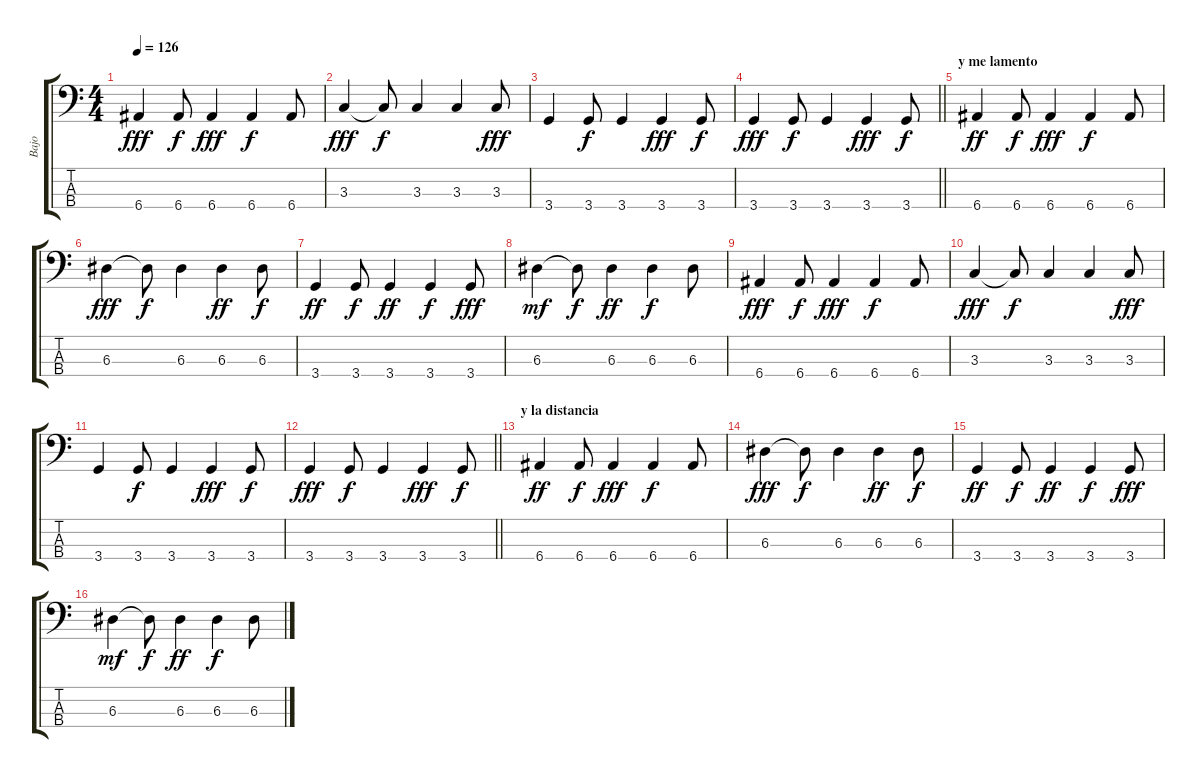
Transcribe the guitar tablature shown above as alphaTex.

\track ("Bajo" "Bajo") {instrument electricbassfinger}
\staff {score tabs}
\tuning (G2 D2 A1 E1) {hide}
\ts (4 4)
\tempo 126
\clef f4
\ks c
6.4.4{dy fff} 6.4.8{dy f} 6.4.4{dy fff} 6.4.4{dy f} 6.4.8 |
3.3.4{dy fff} 3.3{t}.8{dy f} 3.3.4 3.3.4 3.3.8{dy fff} |
3.4.4 3.4.8{dy f} 3.4.4 3.4.4{dy fff} 3.4.8{dy f} |
\barLineRight lightlight
3.4.4{dy fff} 3.4.8{dy f} 3.4.4 3.4.4{dy fff} 3.4.8{dy f} |
\section ("" "y me lamento")
6.4.4{dy ff} 6.4.8{dy f} 6.4.4{dy fff} 6.4.4{dy f} 6.4.8 |
6.3.4{dy fff} 6.3{t}.8{dy f} 6.3.4 6.3.4{dy ff} 6.3.8{dy f} |
3.4.4{dy ff} 3.4.8{dy f} 3.4.4{dy ff} 3.4.4{dy f} 3.4.8{dy fff} |
6.3.4{dy mf} 6.3{t}.8{dy f} 6.3.4{dy ff} 6.3.4{dy f} 6.3.8 |
6.4.4{dy fff} 6.4.8{dy f} 6.4.4{dy fff} 6.4.4{dy f} 6.4.8 |
3.3.4{dy fff} 3.3{t}.8{dy f} 3.3.4 3.3.4 3.3.8{dy fff} |
3.4.4 3.4.8{dy f} 3.4.4 3.4.4{dy fff} 3.4.8{dy f} |
\barLineRight lightlight
3.4.4{dy fff} 3.4.8{dy f} 3.4.4 3.4.4{dy fff} 3.4.8{dy f} |
\section ("" "y la distancia")
6.4.4{dy ff} 6.4.8{dy f} 6.4.4{dy fff} 6.4.4{dy f} 6.4.8 |
6.3.4{dy fff} 6.3{t}.8{dy f} 6.3.4 6.3.4{dy ff} 6.3.8{dy f} |
3.4.4{dy ff} 3.4.8{dy f} 3.4.4{dy ff} 3.4.4{dy f} 3.4.8{dy fff} |
6.3.4{dy mf} 6.3{t}.8{dy f} 6.3.4{dy ff} 6.3.4{dy f} 6.3.8
